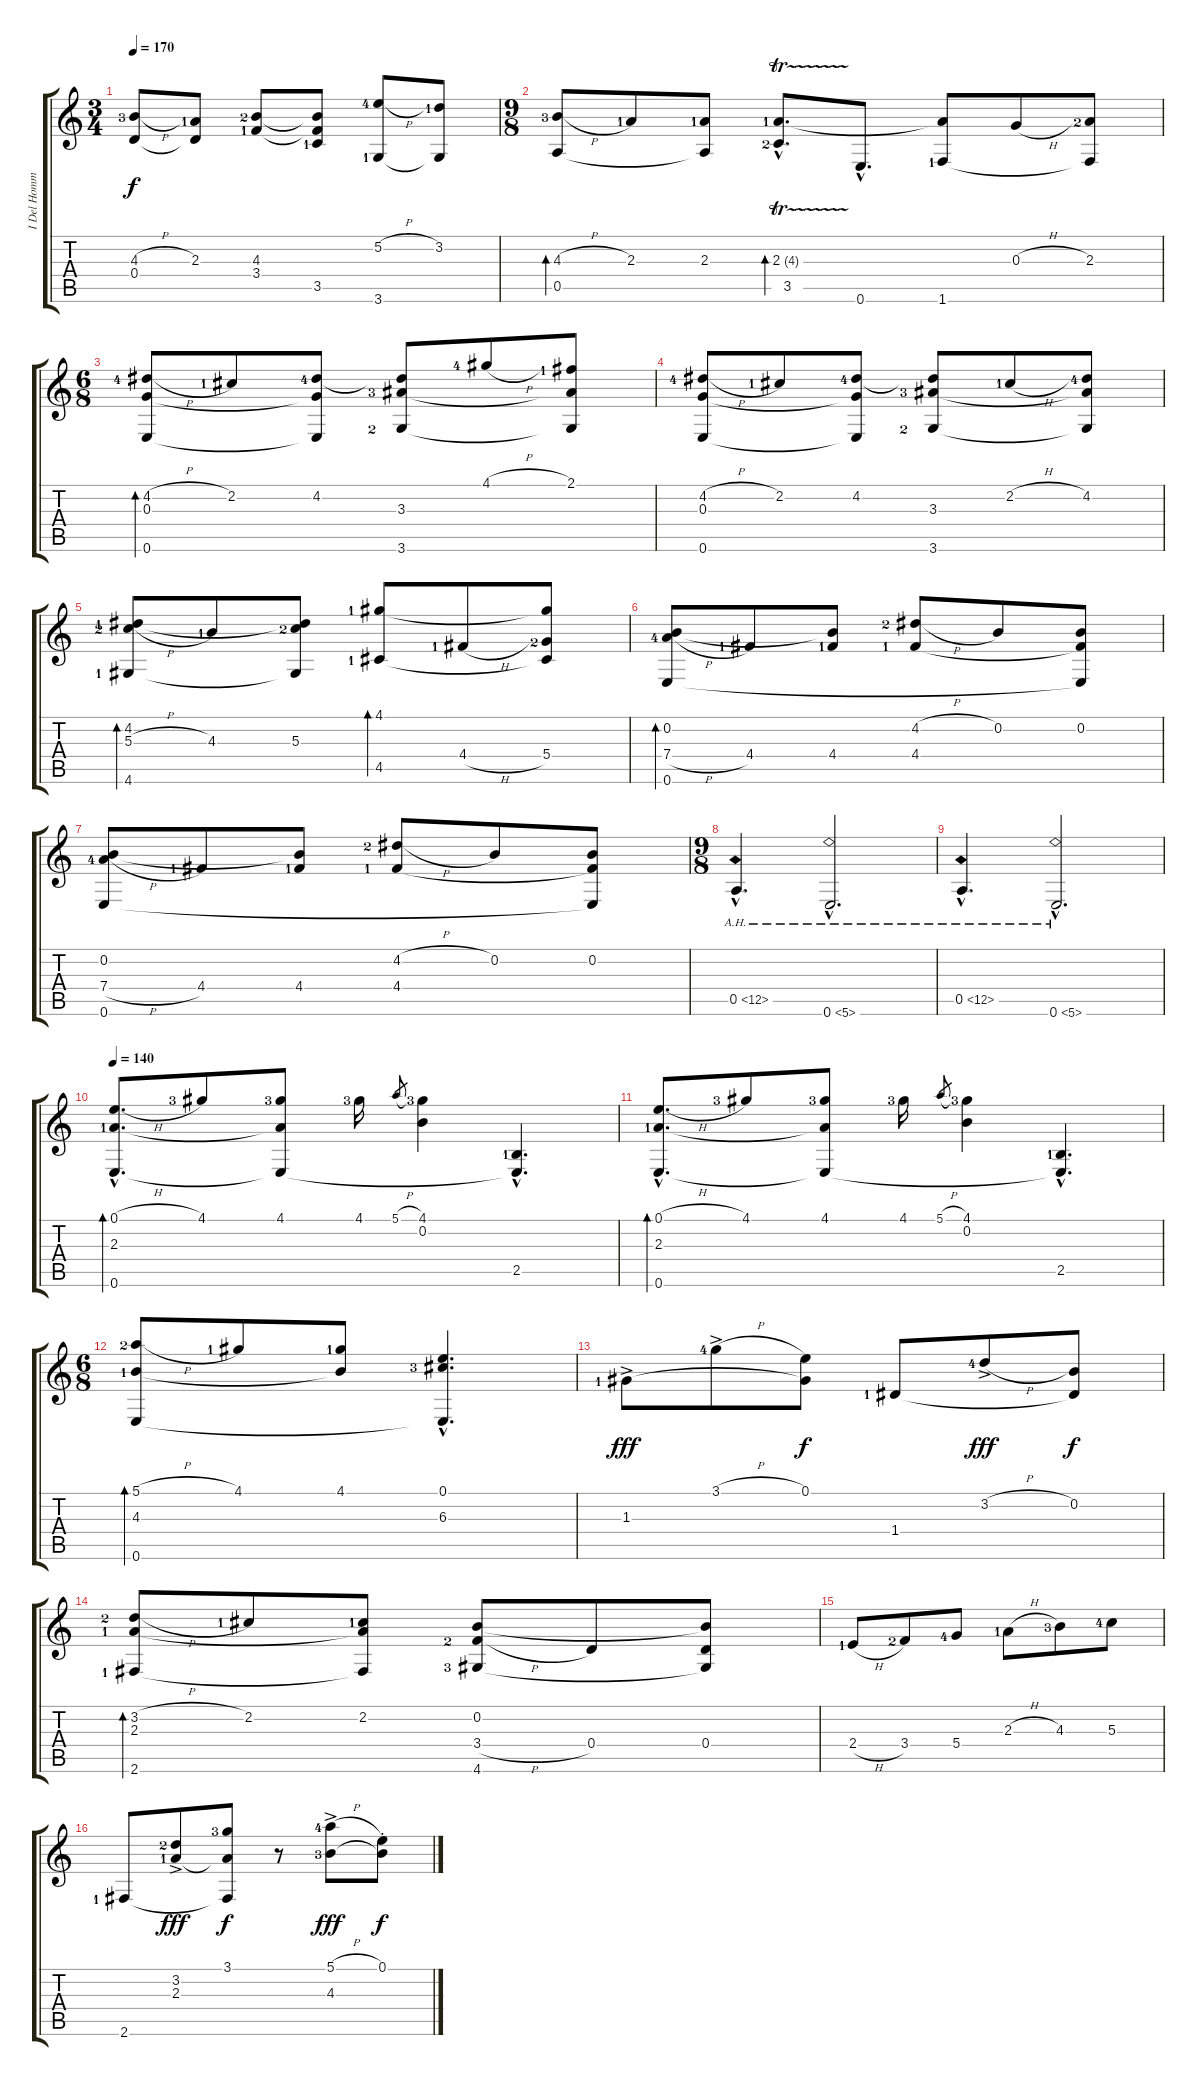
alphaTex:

\track ("I Del Hommenaje A Falla" "I Del Homm") {instrument acousticguitarnylon}
\staff {score tabs}
\tuning (E4 B3 G3 D3 A2 E2) {hide}
\ts (3 4)
\tempo 170
\clef g2
\ks c
(4.3{h lf 4} 0.4).8{dy f} (2.3{lf 2} 0.4{t}).8 (4.3{lf 3} 3.4{lf 2}).8 (4.3{t} 3.4{t} 3.5{lf 2}).8 (5.2{h lf 5} 3.6{lf 2}).8 (3.2{lf 2} 3.6{t}).8 |
\ts (9 8)
(4.3{h lf 4} 0.5).8{bd 480} 2.3{lf 2}.8 (2.3{lf 2} 0.5{t}).8 (2.3{tr (4 16) hac lf 2} 3.5{hac lf 3}).8{d bd 480} 0.6{hac}.8{d} (2.3{t} 1.6{lf 2}).8 0.3{h}.8 (2.3{lf 3} 1.6{t}).8 |
\ts (6 8)
(4.2{h lf 5} 0.3 0.6).8{bd 480} 2.2{lf 2}.8 (4.2{lf 5} 0.3{t} 0.6{t}).8 (4.2{t} 3.3{lf 4} 3.6{lf 3}).8 4.1{h lf 5}.8 (2.1{lf 2} 3.3{t} 3.6{t}).8 |
(4.2{h lf 5} 0.3 0.6).8 2.2{lf 2}.8 (4.2{lf 5} 0.3{t} 0.6{t}).8 (4.2{t} 3.3{lf 4} 3.6{lf 3}).8 2.2{h lf 2}.8 (4.2{lf 5} 3.3{t} 3.6{t}).8 |
(4.2{lf 2} 5.3{h lf 3} 4.6{lf 2}).8{bd 480} 4.3{lf 2}.8 (4.2{t} 5.3{lf 3} 4.6{t}).8 (4.1{lf 2} 4.5{lf 2}).8{bd 480} 4.4{h lf 2}.8 (4.1{t} 5.4{lf 3} 4.5{t}).8 |
(0.2 7.4{h lf 5} 0.6).8{bd 480} 4.4{lf 2}.8 (0.2{t} 4.4{lf 2}).8 (4.2{h lf 3} 4.4{lf 2}).8 0.2.8 (0.2 4.4{t} 0.6{t}).8 |
(0.2 7.4{h lf 5} 0.6).8 4.4{lf 2}.8 (0.2{t} 4.4{lf 2}).8 (4.2{h lf 3} 4.4{lf 2}).8 0.2.8 (0.2 4.4{t} 0.6{t}).8 |
\ts (9 8)
0.5{ah 12 hac}.4{d} 0.6{ah 5 hac}.2{d} |
0.5{ah 12 hac}.4{d} 0.6{ah 5 hac}.2{d} |
\tempo 140
(0.1{h hac} 2.3{hac lf 2} 0.6{hac}).8{d bd 480} 4.1{lf 4}.8 (4.1{lf 4} 2.3{t} 0.6{t}).8 4.1{lf 4}.16 5.1{h}.8{gr} (4.1{lf 4} 0.2).4 (2.5{hac lf 2} 0.6{hac t}).4{d} |
(0.1{h hac} 2.3{hac lf 2} 0.6{hac}).8{d bd 480} 4.1{lf 4}.8 (4.1{lf 4} 2.3{t} 0.6{t}).8 4.1{lf 4}.16 5.1{h}.8{gr} (4.1{lf 4} 0.2).4 (2.5{hac lf 2} 0.6{hac t}).4{d} |
\ts (6 8)
(5.1{h lf 3} 4.3{lf 2} 0.6).8{bd 480} 4.1{lf 2}.8 (4.1{lf 2} 4.3{t}).8 (0.1{hac} 6.3{hac lf 4} 0.6{hac t}).4{d} |
1.3{ac lf 2}.8{dy fff} 3.1{h ac lf 5}.8 (0.1 1.3{t}).8{dy f} 1.4{lf 2}.8 3.2{h ac lf 5}.8{dy fff} (0.2 1.4{t}).8{dy f} |
(3.2{h lf 3} 2.3{lf 2} 2.6{lf 2}).8{bd 480} 2.2{lf 2}.8 (2.2{lf 2} 2.3{t} 2.6{t}).8 (0.2 3.4{h lf 3} 4.6{lf 4}).8 0.4.8 (0.2{t} 0.4 4.6{t}).8 |
2.4{h lf 2}.8 3.4{lf 3}.8 5.4{lf 5}.8 2.3{h lf 2}.8 4.3{lf 4}.8 5.3{lf 5}.8 |
2.6{lf 2}.8 (3.2{ac lf 3} 2.3{lf 2}).8{dy fff} (3.1{lf 4} 2.3{t} 2.6{t}).8{dy f} r.8 (5.1{h ac lf 5} 4.3{lf 4}).8{dy fff} (0.1{st} 4.3{t}).8{dy f}
